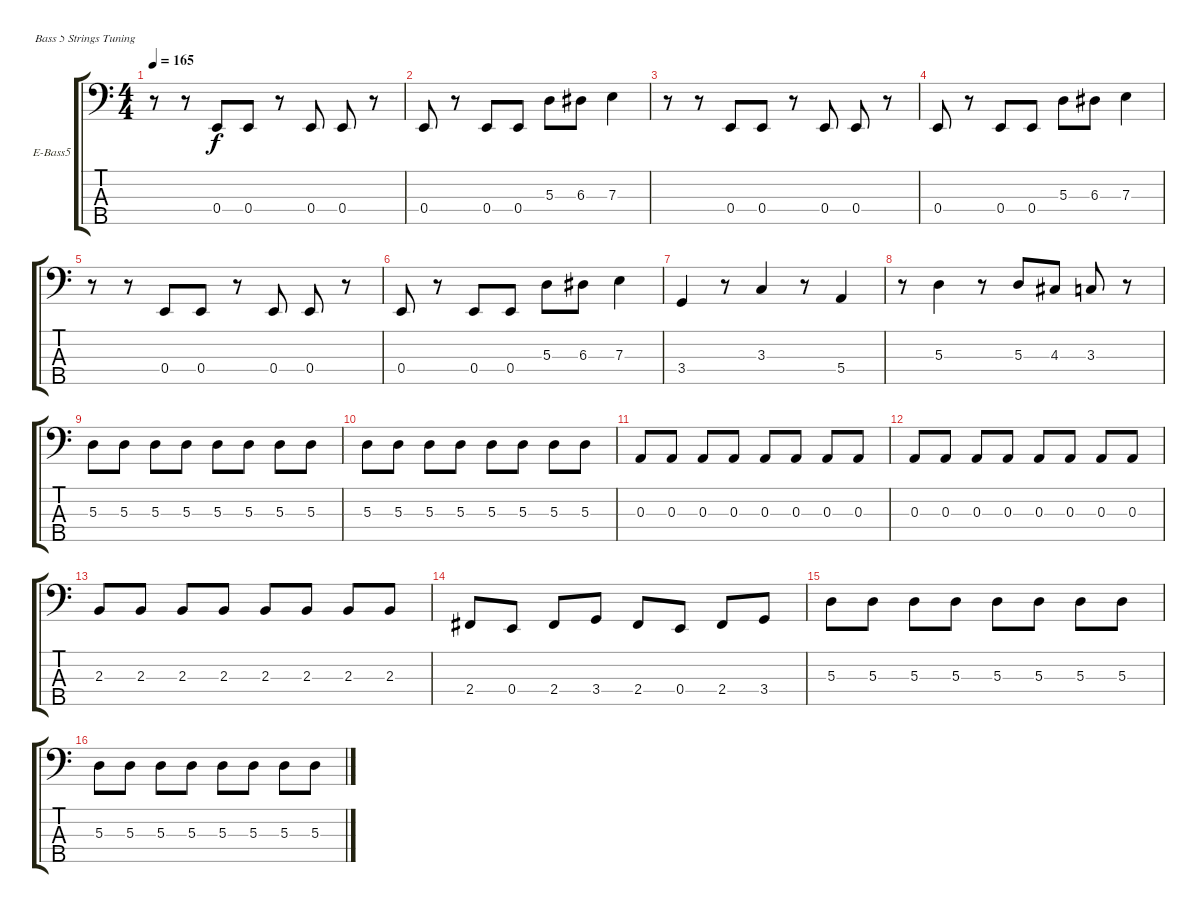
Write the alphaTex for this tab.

\bracketExtendMode groupsimilarinstruments
\firstSystemTrackNameOrientation horizontal
\otherSystemsTrackNameOrientation horizontal
\track ("Bass" "E-Bass5") {instrument electricbassfinger}
\staff {score tabs}
\tuning (G2 D2 A1 E1 B0)
\ts (4 4)
\tempo 165
\clef f4
\scale
0.333333
\ks c
r.8{dy f} r.8 0.4.8 0.4.8 r.8 0.4.8 0.4.8 r.8 |
\scale
0.333333 0.4.8 r.8 0.4.8 0.4.8 5.3.8 6.3.8 7.3.4 |
\scale
0.333333 r.8 r.8 0.4.8 0.4.8 r.8 0.4.8 0.4.8 r.8 |
\scale
0.333333 0.4.8 r.8 0.4.8 0.4.8 5.3.8 6.3.8 7.3.4 |
\scale
0.333333 r.8 r.8 0.4.8 0.4.8 r.8 0.4.8 0.4.8 r.8 |
\scale
0.333333 0.4.8 r.8 0.4.8 0.4.8 5.3.8 6.3.8 7.3.4 |
\scale
0.333333 3.4.4 r.8 3.3.4 r.8 5.4.4 |
\scale
0.333333 r.8 5.3.4 r.8 5.3.8 4.3.8 3.3.8 r.8 |
\scale
0.333333 5.3.8 5.3.8 5.3.8 5.3.8 5.3.8 5.3.8 5.3.8 5.3.8 |
\scale
0.333333 5.3.8 5.3.8 5.3.8 5.3.8 5.3.8 5.3.8 5.3.8 5.3.8 |
\scale
0.333333 0.3.8 0.3.8 0.3.8 0.3.8 0.3.8 0.3.8 0.3.8 0.3.8 |
\scale
0.333333 0.3.8 0.3.8 0.3.8 0.3.8 0.3.8 0.3.8 0.3.8 0.3.8 |
\scale
0.333333 2.3.8 2.3.8 2.3.8 2.3.8 2.3.8 2.3.8 2.3.8 2.3.8 |
\scale
0.333333 2.4.8 0.4.8 2.4.8 3.4.8 2.4.8 0.4.8 2.4.8 3.4.8 |
\scale
0.333333 5.3.8 5.3.8 5.3.8 5.3.8 5.3.8 5.3.8 5.3.8 5.3.8 |
\scale
0.333333 5.3.8 5.3.8 5.3.8 5.3.8 5.3.8 5.3.8 5.3.8 5.3.8
